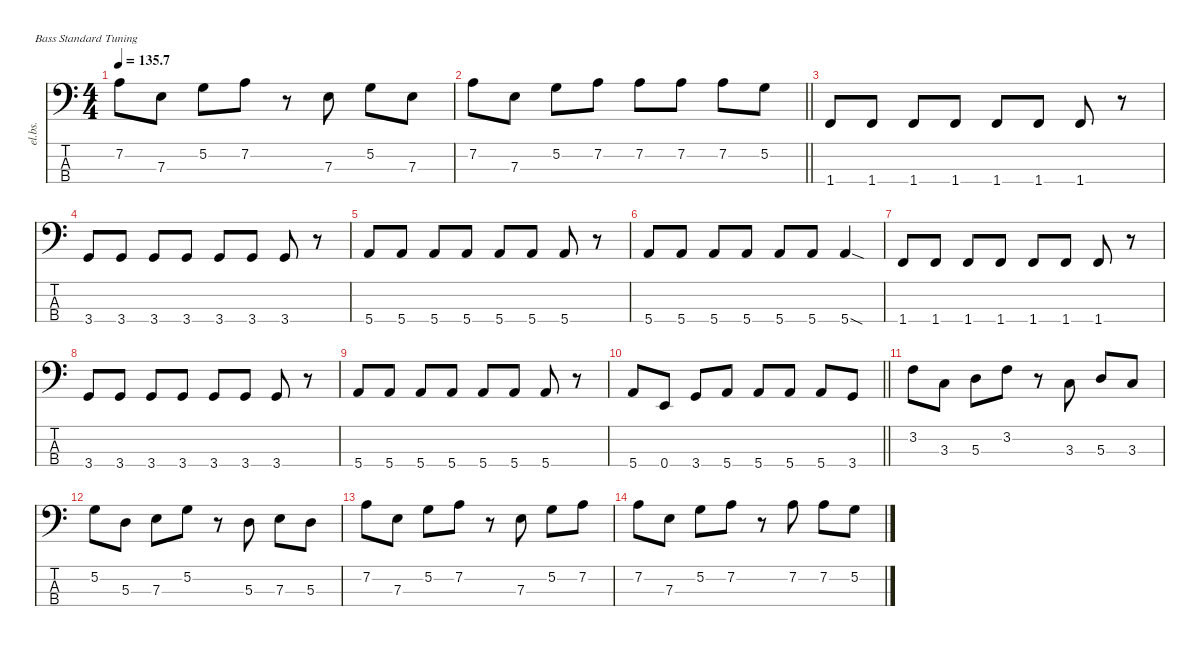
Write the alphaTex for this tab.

\defaultSystemsLayout 4
\hideDynamics
\bracketExtendMode nobrackets
\track ("Electric Bass" "el.bs.") {mute instrument electricbassfinger}
\staff {score tabs}
\tuning (G2 D2 A1 E1)
\ts (4 4)
\tempo
135.7
\accidentals auto
\clef f4
\ottava regular
\simile none
\ks c
7.2.8{dy mf beam Down} 7.3.8{beam Down} 5.2.8{beam Down} 7.2.8{beam Down} r.8{beam Down} 7.3.8{beam Down} 5.2.8{beam Down} 7.3.8{beam Down} |
\barLineRight lightlight
7.2.8{beam Down} 7.3.8{beam Down} 5.2.8{beam Down} 7.2.8{beam Down} 7.2.8{beam Down} 7.2.8{beam Down} 7.2.8{beam Down} 5.2.8{beam Down} |
1.4.8{beam Up} 1.4.8{beam Up} 1.4.8{beam Up} 1.4.8{beam Up} 1.4.8{beam Up} 1.4.8{beam Up} 1.4.8{beam Up} r.8{beam Down} |
3.4.8{beam Up} 3.4.8{beam Up} 3.4.8{beam Up} 3.4.8{beam Up} 3.4.8{beam Up} 3.4.8{beam Up} 3.4.8{beam Up} r.8{beam Down} |
5.4.8{beam Up} 5.4.8{beam Up} 5.4.8{beam Up} 5.4.8{beam Up} 5.4.8{beam Up} 5.4.8{beam Up} 5.4.8{beam Up} r.8{beam Down} |
5.4.8{beam Up} 5.4.8{beam Up} 5.4.8{beam Up} 5.4.8{beam Up} 5.4.8{beam Up} 5.4.8{beam Up} 5.4{sod}.4{beam Up} |
1.4.8{beam Up} 1.4.8{beam Up} 1.4.8{beam Up} 1.4.8{beam Up} 1.4.8{beam Up} 1.4.8{beam Up} 1.4.8{beam Up} r.8{beam Down} |
3.4.8{beam Up} 3.4.8{beam Up} 3.4.8{beam Up} 3.4.8{beam Up} 3.4.8{beam Up} 3.4.8{beam Up} 3.4.8{beam Up} r.8{beam Down} |
5.4.8{beam Up} 5.4.8{beam Up} 5.4.8{beam Up} 5.4.8{beam Up} 5.4.8{beam Up} 5.4.8{beam Up} 5.4.8{beam Up} r.8{beam Down} |
\barLineRight lightlight
5.4.8{beam Up} 0.4.8{beam Up} 3.4.8{beam Up} 5.4.8{beam Up} 5.4.8{beam Up} 5.4.8{beam Up} 5.4.8{beam Up} 3.4.8{beam Up} |
3.2.8{beam Down} 3.3.8{beam Down} 5.3.8{beam Down} 3.2.8{beam Down} r.8{beam Down} 3.3.8{beam Up} 5.3.8{beam Up} 3.3.8{beam Up} |
5.2.8{beam Down} 5.3.8{beam Down} 7.3.8{beam Down} 5.2.8{beam Down} r.8{beam Down} 5.3.8{beam Down} 7.3.8{beam Down} 5.3.8{beam Down} |
7.2.8{beam Down} 7.3.8{beam Down} 5.2.8{beam Down} 7.2.8{beam Down} r.8{beam Down} 7.3.8{beam Down} 5.2.8{beam Down} 7.2.8{beam Down} |
7.2.8{beam Down} 7.3.8{beam Down} 5.2.8{beam Down} 7.2.8{beam Down} r.8{beam Down} 7.2.8{beam Down} 7.2.8{beam Down} 5.2.8{beam Down}
